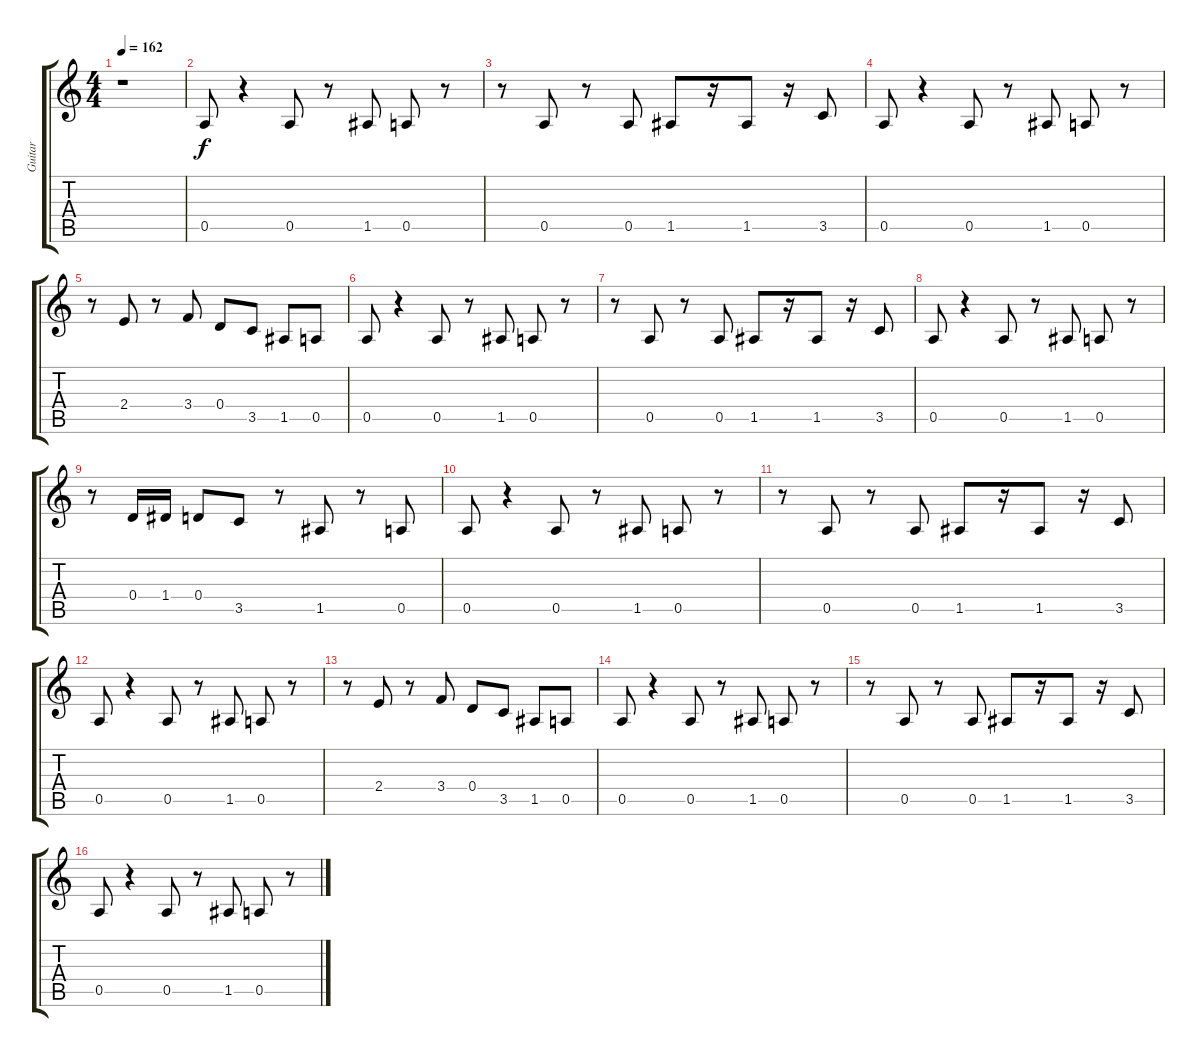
\track ("Guitar" "Guitar") {instrument electricguitarclean}
\staff {score tabs}
\tuning (E4 B3 G3 D3 A2 E2) {hide}
\ts (4 4)
\tempo 162
\clef g2
\ks c
r.1{dy f instrument electricguitarclean} |
0.5.8 r.4 0.5.8 r.8 1.5.8 0.5.8 r.8 |
r.8 0.5.8 r.8 0.5.8 1.5.8 r.16 1.5.8 r.16 3.5.8 |
0.5.8 r.4 0.5.8 r.8 1.5.8 0.5.8 r.8 |
r.8 2.4.8 r.8 3.4.8 0.4.8 3.5.8 1.5.8 0.5.8 |
0.5.8 r.4 0.5.8 r.8 1.5.8 0.5.8 r.8 |
r.8 0.5.8 r.8 0.5.8 1.5.8 r.16 1.5.8 r.16 3.5.8 |
0.5.8 r.4 0.5.8 r.8 1.5.8 0.5.8 r.8 |
r.8 0.4.16 1.4.16 0.4.8 3.5.8 r.8 1.5.8 r.8 0.5.8 |
0.5.8 r.4 0.5.8 r.8 1.5.8 0.5.8 r.8 |
r.8 0.5.8 r.8 0.5.8 1.5.8 r.16 1.5.8 r.16 3.5.8 |
0.5.8 r.4 0.5.8 r.8 1.5.8 0.5.8 r.8 |
r.8 2.4.8 r.8 3.4.8 0.4.8 3.5.8 1.5.8 0.5.8 |
0.5.8 r.4 0.5.8 r.8 1.5.8 0.5.8 r.8 |
r.8 0.5.8 r.8 0.5.8 1.5.8 r.16 1.5.8 r.16 3.5.8 |
0.5.8 r.4 0.5.8 r.8 1.5.8 0.5.8 r.8
